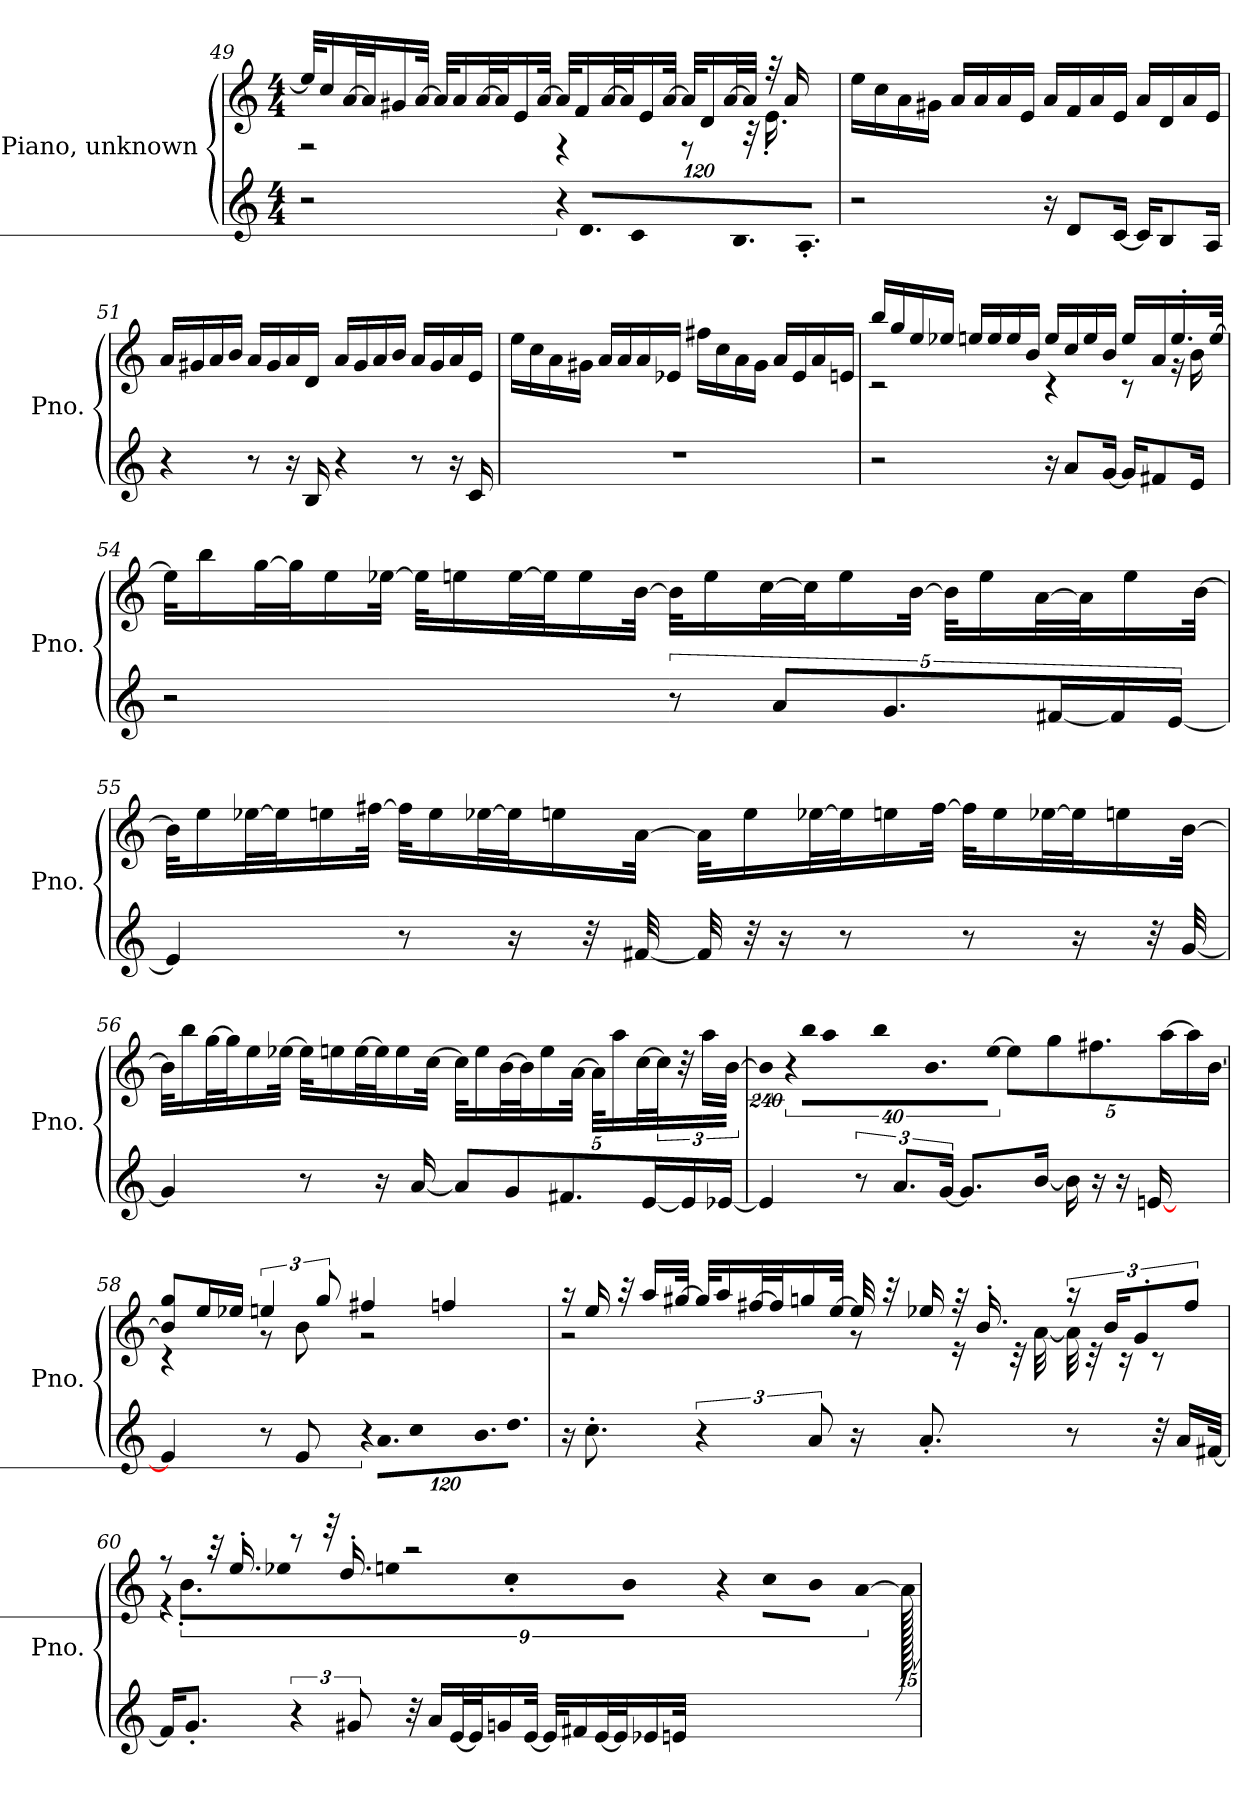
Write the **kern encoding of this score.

**kern	**kern
*part1	*part1
*staff2	*staff1
*I"Piano, unknown	*
*I'Pno.	*
!!LO:LB:g=z
*clefG2	*clefG2
*k[]	*k[]
*M4/4	*M4/4
=49	=49
*	*^
2r	32ee/KLL]	2r
.	16cc/	.
.	[32a/L	.
.	32a/J]	.
.	16g#X/	.
.	[32a/JJk	.
.	32a/KLL]	.
.	16a/	.
.	[32a/L	.
.	32a/J]	.
.	16e/	.
.	[32a/JJk	.
!LO:N:vis=32	!	!
640%23r	32a/KLL]	4r
.	16f/	.
!LO:N:vis=16.	!	!
960%103d/KL	.	.
.	[32a/L	.
.	32a/J]	.
!LO:N:vis=8	!	!
960%137c/	.	.
.	16e/	.
.	[32a/JJk	.
.	32a/KLL]	8r
.	16d/	.
!LO:N:vis=16.	!	!
960%103B/L	.	.
.	[32a/L	.
.	32a/JJJ]	32r
!LO:N:vis=16.	!	!
960%103A'/JJ	.	.
.	32r	16.e'\
.	16a/	.
.	1920ryy	1920ryy
*	*v	*v
=50	=50
2r	16ee\LL
.	16cc\
.	16a\
.	16g#X\JJ
.	16a/LL
.	16a/
.	16a/
.	16e/JJ
16r	16a/LL
8d/L	16f/
.	16a/
[16c/Jk	16e/JJ
16c/KL]	16a/LL
8B/	16d/
.	16a/
16A/Jk	16e/JJ
!!LO:LB:g=z
=51	=51
4r	16a/LL
.	16g#X/
.	16a/
.	16b/JJ
8r	16a/LL
.	16g#/
16r	16a/
16B/	16d/JJ
4r	16a/LL
.	16g#/
.	16a/
.	16b/JJ
8r	16a/LL
.	16g#/
16r	16a/
16c/	16e/JJ
=52	=52
1r	16ee\LL
.	16cc\
.	16a\
.	16g#X\JJ
.	16a/LL
.	16a/
.	16a/
.	16e-X/JJ
.	16ff#X\LL
.	16cc\
.	16a\
.	16g#\JJ
.	16a/LL
.	16e-/
.	16a/
.	16en/JJ
!!LO:LB:g=z
=53	=53
*	*^
2r	16bb/LL	2r
.	16gg/	.
.	16ee/	.
.	16ee-X/JJ	.
.	16een/LL	.
.	16ee/	.
.	16ee/	.
.	16b/JJ	.
16r	16ee/LL	4r
8a/L	16cc/	.
.	16ee/	.
[16g/Jk	16b/JJ	.
16g/KL]	16ee/LL	8r
8f#X/	16a/	.
.	16.ee'/	16r
16e/Jk	.	16b\
.	[32ee/JJk	.
*	*v	*v
=54	=54
2r	32ee\KLL]
.	16bb\
.	[32gg\L
.	32gg\J]
.	16ee\
.	[32ee-X\JJk
.	32ee-\KLL]
.	16een\
.	[32ee\L
.	32ee\J]
.	16ee\
.	[32b\JJk
10r	32b\KLL]
.	16ee\
.	[32cc\L
10a/L	.
.	32cc\J]
.	16ee\
10.g/	.
.	[32b\JJk
.	32b\KLL]
.	16ee\
.	[32a\L
[20f#X/L	.
.	32a\J]
20f#/]	.
.	16ee\
[20e/JJ	.
.	[32b\JJk
!!LO:LB:g=z
=55	=55
4e/]	32b\KLL]
.	16ee\
.	[32ee-X\L
.	32ee-\J]
.	16een\
.	[32ff#X\JJk
8r	32ff#\KLL]
.	16ee\
.	[32ee-X\L
16r	32ee-\J]
.	16een\
32r	.
[32f#X/	[32a\JJk
32f#/]	32a\KLL]
32r	16ee\
16r	.
.	[32ee-X\L
8r	32ee-\J]
.	16een\
.	[32ff#\JJk
8r	32ff#\KLL]
.	16ee\
.	[32ee-X\L
16r	32ee-\J]
.	16een\
32r	.
[32g/	[32b\JJk
!!LO:LB:g=z
=56	=56
4g/]	32b\KLL]
.	16bb\
.	[32gg\L
.	32gg\J]
.	16ee\
.	[32ee-X\JJk
8r	32ee-\KLL]
.	16een\
.	[32ee\L
16r	32ee\J]
.	16ee\
[16a/	.
.	[32cc\JJk
*Xbrackettup	*
10a/L]	32cc\KLL]
.	16ee\
.	[32b\L
10g/	.
.	32b\J]
.	16ee\
10.f#X/	.
.	[32a\JJk
.	32a\KLL]
.	16aa\
.	[32cc\L
[20e/L	.
.	48cc\JJJ]
.	48r
20e/]	.
.	24aa\LL
[20e-X/JJ	.
.	[24b\JJ
=57	=57
!	!LO:N:vis=16
4e-/]	1920%137b\]
!	!LO:N:vis=32
.	640%23r
!	!LO:N:vis=32
.	640%23bb\KLL
!	!LO:N:vis=16
.	1920%137aa\J
!	!LO:N:vis=8
.	960%137bb\
*brackettup	*
12r	.
12.a/L	.
!	!LO:N:vis=16.
.	960%103b\L
[24g/Jk	.
!	!LO:N:vis=32
.	[640%23ee\JJk
8.g/L]	.
*	*Xbrackettup
.	10ee\L]
.	10gg\
[16b/Jk	.
.	10.ff#X\
16b\]	.
16r	.
.	[20aa\L
16r	.
.	20aa\]
[16en/	.
.	[20b\JJ
1920ryy	.
!!LO:PB:g=z
=58	=58
*	*^
4e/]	8b/] 8gg/L	4r
.	16ee/L	.
.	16ee-X/JJ	.
*	*brackettup	*
8r	6een/	8r
8e/	.	8b\
.	12gg/	.
!LO:N:vis=32	!	!
640%23r	4ff#X/	2r
!LO:N:vis=16.	!	!
960%103a\KL	.	.
!LO:N:vis=8	!	!
960%137cc\	.	.
.	4ffn/	.
!LO:N:vis=16.	!	!
960%103b\L	.	.
!LO:N:vis=16.	!	!
960%103dd\JJ	.	.
.	1920ryy	1920ryy
!!LO:LB:g=z	!!
=59	=59	=59
16r	16r	2r
8.cc'\	16ee/	.
.	32r	.
.	16aa/LL	.
.	[32gg#X/JJk	.
6r	32gg#/KLL]	.
.	16aa/	.
.	[32ff#X/L	.
.	32ff#/J]	.
.	16ggn/	.
12a/	.	.
.	[32ee/JJk	.
16r	32ee/]	8r
.	32r	.
8.a'/	16ee-X/	.
.	32r	16r
.	16.b'/	.
.	.	32r
.	.	[32a\
8r	24r	32a\]
.	.	32r
.	24b/KL	.
.	.	16r
.	12g'/	.
32r	.	8r
16a/LL	.	.
.	12ff#/J	.
[32f#X/JJk	.	.
!!LO:LB:g=z	!!
=60	=60	=60
!	!	!LO:N:vis=16
16f#/KL]	8r	1920%107r
.	.	9.b'\L
8.g'/J	.	.
.	32r	.
.	16.ee'/	.
!	!	!LO:N:vis=16
.	.	1920%107ee-X\L
6r	8r	.
!	!	!LO:N:vis=16
.	.	1920%107een\J
!	!	!LO:N:vis=8
.	.	640%71cc'\
.	32r	.
.	16.dd'/	.
12g#X/	.	.
!	!	!LO:N:vis=16
.	.	1920%107b\Jk
32r	2r	.
!	!	!LO:N:vis=16
.	.	1920%107r
16a/LL	.	.
!	!	!LO:N:vis=8
.	.	640%71cc\L
[32e/L	.	.
32e/J]	.	.
16gn/	.	.
!	!	!LO:N:vis=8
.	.	640%71b\J
[32e/JJk	.	.
32e/KLL]	.	.
.	.	[320%71a\
16f#X/	.	.
[32e/L	.	.
32e/J]	.	.
16e-X/	.	.
32en/JJk	.	.
1920ryy	1920ryy	1920a\]
*	*v	*v
=	=
*-	*-
